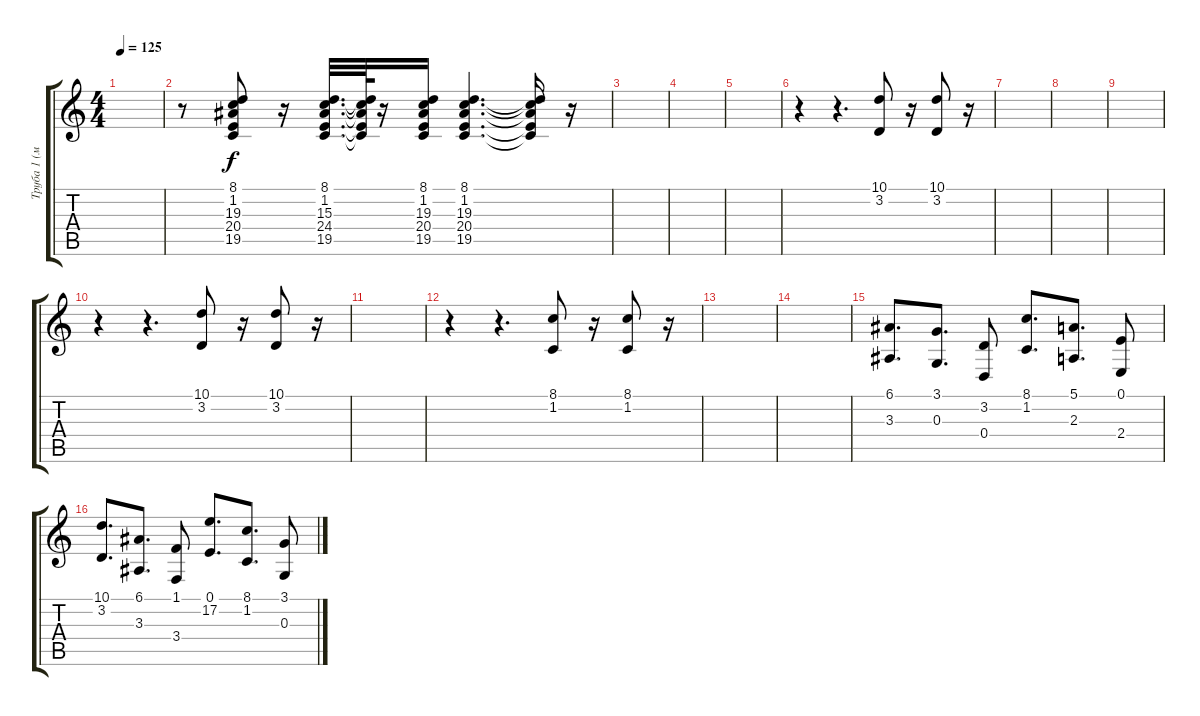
\track ("Труба 1 (мелодия)" "Труба 1 (м") {instrument brasssection}
\staff {score tabs}
\tuning (E4 B3 G3 D3 A2 E2) {hide}
\ts (4 4)
\tempo 125
\clef g2
\ks c
|
r.8 (8.1 1.2 19.3 20.4 19.5).8 r.16 (8.1 1.2 15.3 24.4 19.5).32{d} (8.1{t} 1.2{t} 15.3{t} 24.4{t} 19.5{t}).64 r.16 (8.1 1.2 19.3 20.4 19.5).16 (8.1 1.2 19.3 20.4 19.5).4{d} (8.1{t} 1.2{t} 19.3{t} 20.4{t} 19.5{t}).16 r.16 |
|
|
|
r.4 r.4{d} (10.1 3.2).8 r.16 (10.1 3.2).8 r.16 |
|
|
|
r.4 r.4{d} (10.1 3.2).8 r.16 (10.1 3.2).8 r.16 |
|
r.4 r.4{d} (8.1 1.2).8 r.16 (8.1 1.2).8 r.16 |
|
|
(6.1 3.3).8{d} (3.1 0.3).8{d} (3.2 0.4).8 (8.1 1.2).8{d} (5.1 2.3).8{d} (0.1 2.4).8 |
(10.1 3.2).8{d} (6.1 3.3).8{d} (1.1 3.4).8 (0.1 17.2).8{d} (8.1 1.2).8{d} (3.1 0.3).8
